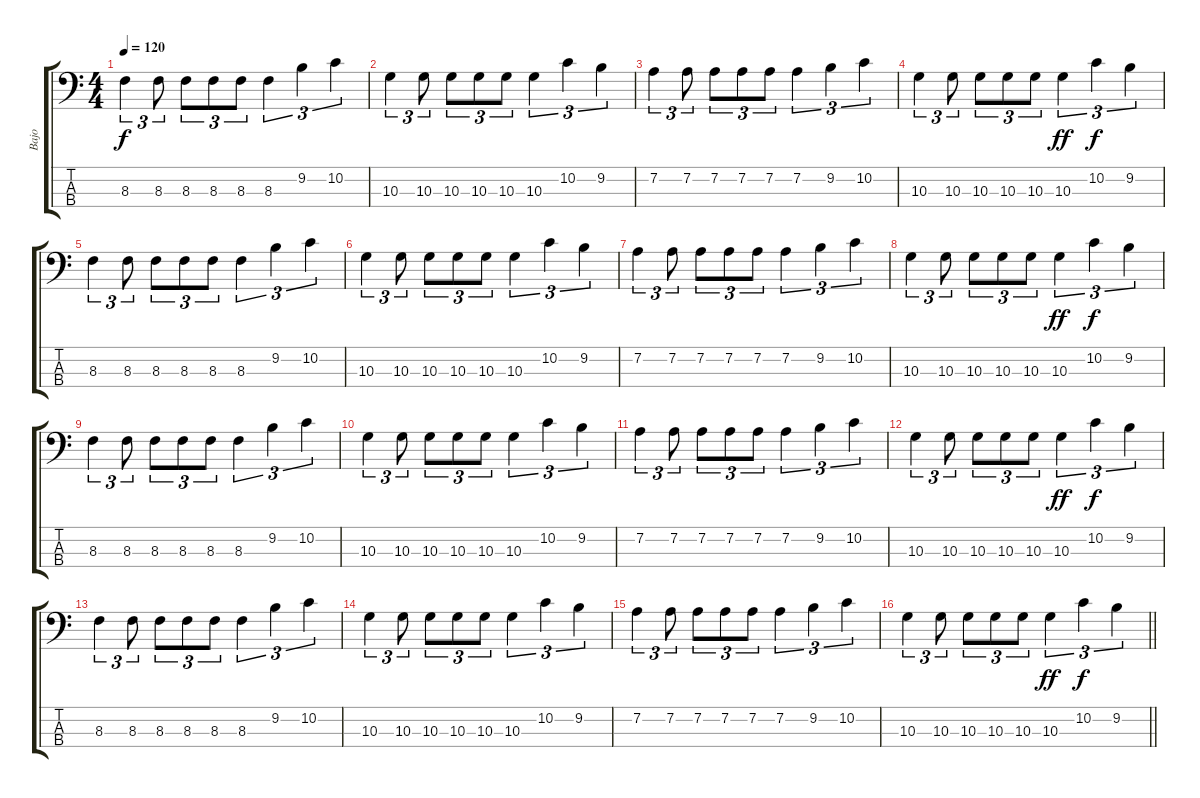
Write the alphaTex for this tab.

\track ("Bajo" "Bajo") {instrument electricbasspick}
\staff {score tabs}
\tuning (G2 D2 A1 E1) {hide}
\ts (4 4)
\tempo 120
\clef f4
\ks c
8.3.4{tu (3 2) dy f} 8.3.8{tu (3 2)} 8.3.8{tu (3 2)} 8.3.8{tu (3 2)} 8.3.8{tu (3 2)} 8.3.4{tu (3 2)} 9.2.4{tu (3 2)} 10.2.4{tu (3 2)} |
10.3.4{tu (3 2)} 10.3.8{tu (3 2)} 10.3.8{tu (3 2)} 10.3.8{tu (3 2)} 10.3.8{tu (3 2)} 10.3.4{tu (3 2)} 10.2.4{tu (3 2)} 9.2.4{tu (3 2)} |
7.2.4{tu (3 2)} 7.2.8{tu (3 2)} 7.2.8{tu (3 2)} 7.2.8{tu (3 2)} 7.2.8{tu (3 2)} 7.2.4{tu (3 2)} 9.2.4{tu (3 2)} 10.2.4{tu (3 2)} |
10.3.4{tu (3 2)} 10.3.8{tu (3 2)} 10.3.8{tu (3 2)} 10.3.8{tu (3 2)} 10.3.8{tu (3 2)} 10.3.4{tu (3 2) dy ff} 10.2.4{tu (3 2) dy f} 9.2.4{tu (3 2)} |
8.3.4{tu (3 2)} 8.3.8{tu (3 2)} 8.3.8{tu (3 2)} 8.3.8{tu (3 2)} 8.3.8{tu (3 2)} 8.3.4{tu (3 2)} 9.2.4{tu (3 2)} 10.2.4{tu (3 2)} |
10.3.4{tu (3 2)} 10.3.8{tu (3 2)} 10.3.8{tu (3 2)} 10.3.8{tu (3 2)} 10.3.8{tu (3 2)} 10.3.4{tu (3 2)} 10.2.4{tu (3 2)} 9.2.4{tu (3 2)} |
7.2.4{tu (3 2)} 7.2.8{tu (3 2)} 7.2.8{tu (3 2)} 7.2.8{tu (3 2)} 7.2.8{tu (3 2)} 7.2.4{tu (3 2)} 9.2.4{tu (3 2)} 10.2.4{tu (3 2)} |
10.3.4{tu (3 2)} 10.3.8{tu (3 2)} 10.3.8{tu (3 2)} 10.3.8{tu (3 2)} 10.3.8{tu (3 2)} 10.3.4{tu (3 2) dy ff} 10.2.4{tu (3 2) dy f} 9.2.4{tu (3 2)} |
8.3.4{tu (3 2)} 8.3.8{tu (3 2)} 8.3.8{tu (3 2)} 8.3.8{tu (3 2)} 8.3.8{tu (3 2)} 8.3.4{tu (3 2)} 9.2.4{tu (3 2)} 10.2.4{tu (3 2)} |
10.3.4{tu (3 2)} 10.3.8{tu (3 2)} 10.3.8{tu (3 2)} 10.3.8{tu (3 2)} 10.3.8{tu (3 2)} 10.3.4{tu (3 2)} 10.2.4{tu (3 2)} 9.2.4{tu (3 2)} |
7.2.4{tu (3 2)} 7.2.8{tu (3 2)} 7.2.8{tu (3 2)} 7.2.8{tu (3 2)} 7.2.8{tu (3 2)} 7.2.4{tu (3 2)} 9.2.4{tu (3 2)} 10.2.4{tu (3 2)} |
10.3.4{tu (3 2)} 10.3.8{tu (3 2)} 10.3.8{tu (3 2)} 10.3.8{tu (3 2)} 10.3.8{tu (3 2)} 10.3.4{tu (3 2) dy ff} 10.2.4{tu (3 2) dy f} 9.2.4{tu (3 2)} |
8.3.4{tu (3 2)} 8.3.8{tu (3 2)} 8.3.8{tu (3 2)} 8.3.8{tu (3 2)} 8.3.8{tu (3 2)} 8.3.4{tu (3 2)} 9.2.4{tu (3 2)} 10.2.4{tu (3 2)} |
10.3.4{tu (3 2)} 10.3.8{tu (3 2)} 10.3.8{tu (3 2)} 10.3.8{tu (3 2)} 10.3.8{tu (3 2)} 10.3.4{tu (3 2)} 10.2.4{tu (3 2)} 9.2.4{tu (3 2)} |
7.2.4{tu (3 2)} 7.2.8{tu (3 2)} 7.2.8{tu (3 2)} 7.2.8{tu (3 2)} 7.2.8{tu (3 2)} 7.2.4{tu (3 2)} 9.2.4{tu (3 2)} 10.2.4{tu (3 2)} |
\barLineRight lightlight
10.3.4{tu (3 2)} 10.3.8{tu (3 2)} 10.3.8{tu (3 2)} 10.3.8{tu (3 2)} 10.3.8{tu (3 2)} 10.3.4{tu (3 2) dy ff} 10.2.4{tu (3 2) dy f} 9.2.4{tu (3 2)}
